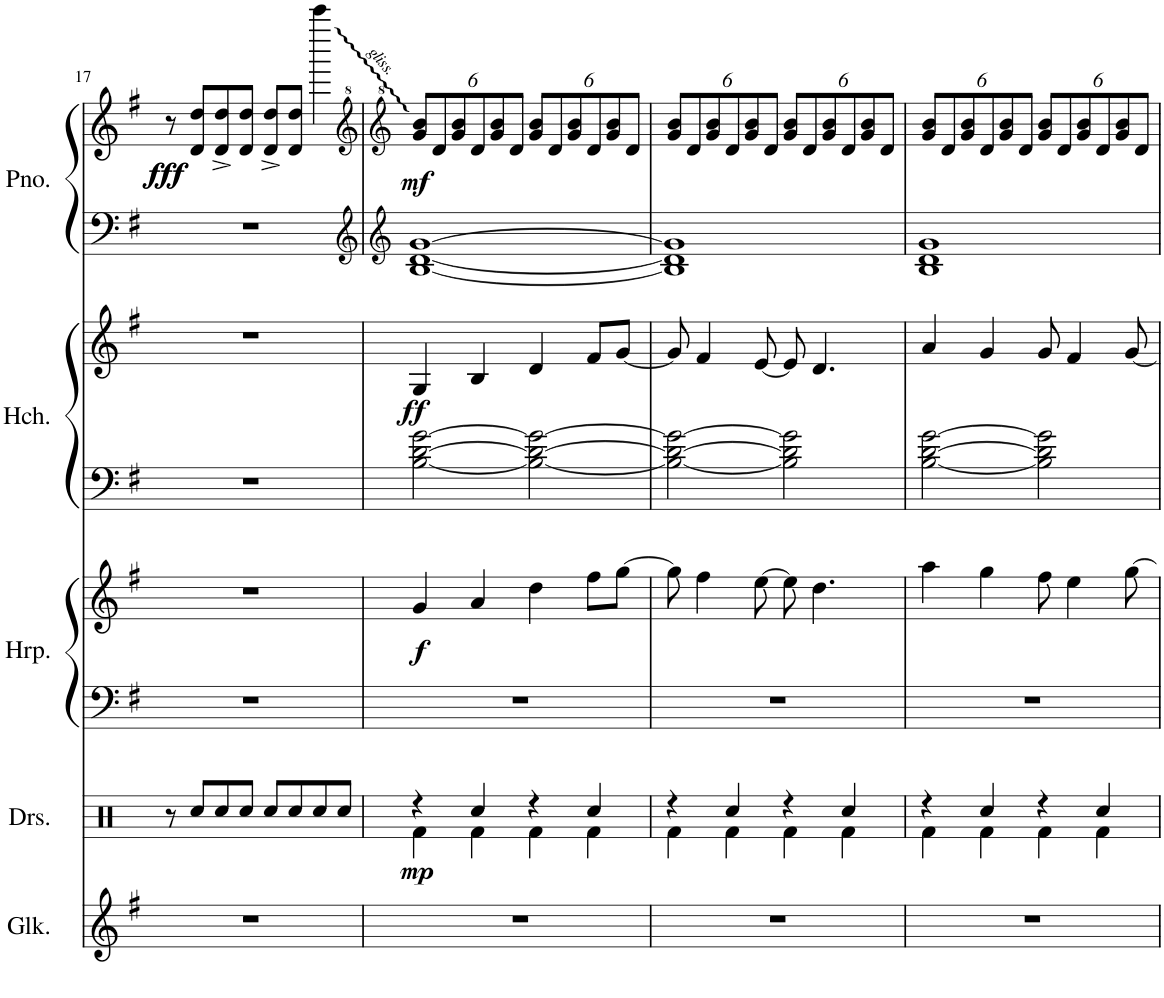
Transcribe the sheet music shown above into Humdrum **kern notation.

**kern	**kern	**dynam	**kern	**kern	**dynam	**kern	**kern	**dynam	**kern	**kern	**dynam
*part5	*part4	*part4	*part3	*part3	*part3	*part2	*part2	*part2	*part1	*part1	*part1
*staff8	*staff7	*staff7	*staff6	*staff5	*staff5/6	*staff4	*staff3	*staff3/4	*staff2	*staff1	*staff1/2
*I"Glockenspiel	*I"Drumset	*	*I"Harp	*	*	*I"Harpsichord	*	*	*I"Piano	*	*
*I'Glk.	*I'Drs.	*	*I'Hrp.	*	*	*I'Hch.	*	*	*I'Pno.	*	*
!!LO:PB:g=z
*clefG2	*clefX	*	*clefF4	*clefG2	*	*clefF4	*clefG2	*	*clefF4	*clefG2	*
*Trd-14c-24	*	*	*	*	*	*	*	*	*	*	*
*k[f#]	*k[]	*	*k[f#]	*k[f#]	*	*k[f#]	*k[f#]	*	*k[f#]	*k[f#]	*
*M4/4	*M4/4	*	*M4/4	*M4/4	*	*M4/4	*M4/4	*	*M4/4	*M4/4	*
=17	=17	=17	=17	=17	=17	=17	=17	=17	=17	=17	=17
!	!	!	!	!	!	!	!	!	!	!	!LO:DY:b
!	!	!	!	!	!	!	!	!	!	!	!LO:DY:n=1:b
1r	8r	.	1r	1r	.	1r	1r	.	1r	8r	fff fff
.	8Rcc/L	.	.	.	.	.	.	.	.	8d/ 8dd/L	.
.	8Rcc/	.	.	.	.	.	.	.	.	8d/^ 8dd/^	.
.	8Rcc/J	.	.	.	.	.	.	.	.	8d/ 8dd/J	.
.	8Rcc/L	.	.	.	.	.	.	.	.	8d/^ 8dd/^L	.
.	8Rcc/	.	.	.	.	.	.	.	.	8d/ 8dd/J	.
.	8Rcc/	.	.	.	.	.	.	.	.	4ccccc\	.
.	8Rcc/J	.	.	.	.	.	.	.	.	.	.
=18	=18	=18	=18	=18	=18	=18	=18	=18	=18	=18	=18
*	*	*	*	*	*	*	*	*	*clefG2	*clefG^2	*
*	*^	*	*	*	*	*	*	*	*	*	*
*	*	*	*	*	*	*	*	*	*	*	*Xbrackettup	*
!	!	!	!LO:DY:b	!	!	!LO:DY:b	!	!	!LO:DY:b	!	!	!LO:DY:b
1r	4r	4Rf\	mp	1r	4g/	f	[2B\ [2d\ [2g\	4G/	ff	[1B [1d [1g	12gg/ 12bb/L	mf
.	.	.	.	.	.	.	.	.	.	.	12dd/	.
.	.	.	.	.	.	.	.	.	.	.	12gg/ 12bb/	.
.	4Rcc/	4Rf\	.	.	4a/	.	.	4B/	.	.	12dd/	.
.	.	.	.	.	.	.	.	.	.	.	12gg/ 12bb/	.
.	.	.	.	.	.	.	.	.	.	.	12dd/J	.
.	4r	4Rf\	.	.	4dd\	.	2B\_ 2d\_ 2g\_	4d/	.	.	12gg/ 12bb/L	.
.	.	.	.	.	.	.	.	.	.	.	12dd/	.
.	.	.	.	.	.	.	.	.	.	.	12gg/ 12bb/	.
.	4Rcc/	4Rf\	.	.	8ff#\L	.	.	8f#/L	.	.	12dd/	.
.	.	.	.	.	.	.	.	.	.	.	12gg/ 12bb/	.
.	.	.	.	.	[8gg\J	.	.	[8g/J	.	.	.	.
.	.	.	.	.	.	.	.	.	.	.	12dd/J	.
=19	=19	=19	=19	=19	=19	=19	=19	=19	=19	=19	=19	=19
1r	4r	4Rf\	.	1r	8gg\]	.	2B\_ 2d\_ 2g\_	8g/]	.	1B] 1d] 1g]	12gg/ 12bb/L	.
.	.	.	.	.	.	.	.	.	.	.	12dd/	.
.	.	.	.	.	4ff#\	.	.	4f#/	.	.	.	.
.	.	.	.	.	.	.	.	.	.	.	12gg/ 12bb/	.
.	4Rcc/	4Rf\	.	.	.	.	.	.	.	.	12dd/	.
.	.	.	.	.	.	.	.	.	.	.	12gg/ 12bb/	.
.	.	.	.	.	[8ee\	.	.	[8e/	.	.	.	.
.	.	.	.	.	.	.	.	.	.	.	12dd/J	.
.	4r	4Rf\	.	.	8ee\]	.	2B\] 2d\] 2g\]	8e/]	.	.	12gg/ 12bb/L	.
.	.	.	.	.	.	.	.	.	.	.	12dd/	.
.	.	.	.	.	4.dd\	.	.	4.d/	.	.	.	.
.	.	.	.	.	.	.	.	.	.	.	12gg/ 12bb/	.
.	4Rcc/	4Rf\	.	.	.	.	.	.	.	.	12dd/	.
.	.	.	.	.	.	.	.	.	.	.	12gg/ 12bb/	.
.	.	.	.	.	.	.	.	.	.	.	12dd/J	.
=20	=20	=20	=20	=20	=20	=20	=20	=20	=20	=20	=20	=20
1r	4r	4Rf\	.	1r	4aa\	.	[2B\ [2d\ [2g\	4a/	.	1B 1d 1g	12gg/ 12bb/L	.
.	.	.	.	.	.	.	.	.	.	.	12dd/	.
.	.	.	.	.	.	.	.	.	.	.	12gg/ 12bb/	.
.	4Rcc/	4Rf\	.	.	4gg\	.	.	4g/	.	.	12dd/	.
.	.	.	.	.	.	.	.	.	.	.	12gg/ 12bb/	.
.	.	.	.	.	.	.	.	.	.	.	12dd/J	.
.	4r	4Rf\	.	.	8ff#\	.	2B\] 2d\] 2g\]	8g/	.	.	12gg/ 12bb/L	.
.	.	.	.	.	.	.	.	.	.	.	12dd/	.
.	.	.	.	.	4ee\	.	.	4f#/	.	.	.	.
.	.	.	.	.	.	.	.	.	.	.	12gg/ 12bb/	.
.	4Rcc/	4Rf\	.	.	.	.	.	.	.	.	12dd/	.
.	.	.	.	.	.	.	.	.	.	.	12gg/ 12bb/	.
.	.	.	.	.	[8gg\	.	.	[8g/	.	.	.	.
.	.	.	.	.	.	.	.	.	.	.	12dd/J	.
*	*v	*v	*	*	*	*	*	*	*	*	*	*
=	=	=	=	=	=	=	=	=	=	=	=
*-	*-	*-	*-	*-	*-	*-	*-	*-	*-	*-	*-
